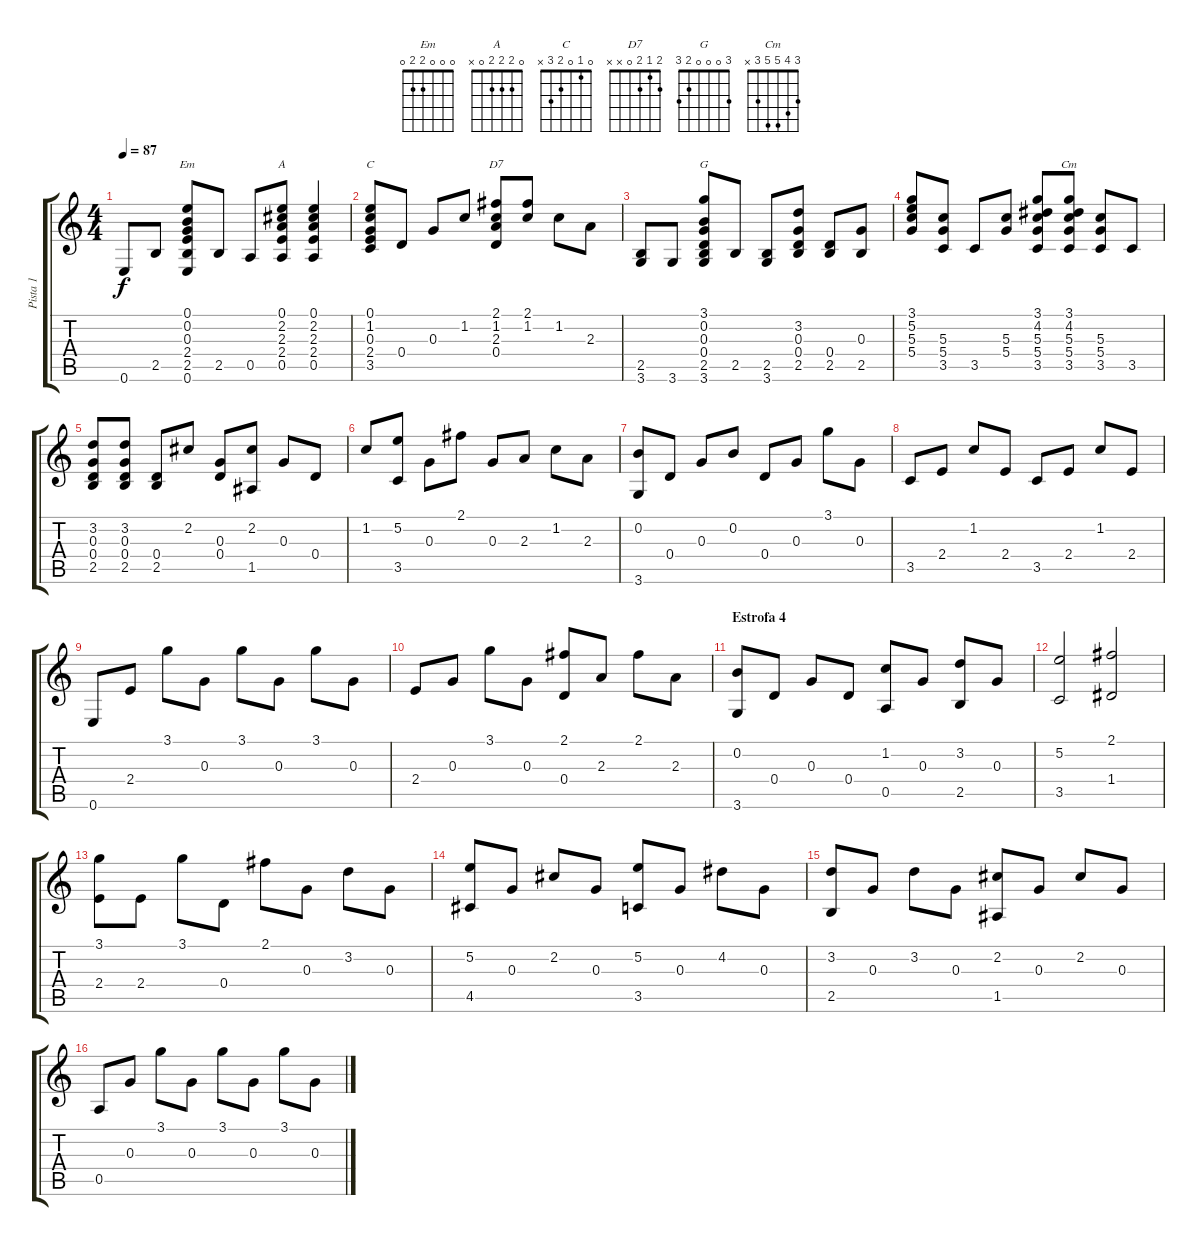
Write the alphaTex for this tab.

\track ("Pista 1" "Pista 1") {instrument acousticguitarnylon}
\staff {score tabs}
\tuning (E4 B3 G3 D3 A2 E2) {hide}
\chord ("Em" 0 0 0 2 2 0)
\chord ("A" 0 2 2 2 0 x)
\chord ("C" 0 1 0 2 3 x)
\chord ("D7" 2 1 2 0 x x)
\chord ("G" 3 0 0 0 2 3)
\chord ("Cm" 3 4 5 5 3 x)
\ts (4 4)
\tempo 87
\clef g2
\ks c
0.6.8{dy f} 2.5.8 (0.1 0.2 0.3 2.4 2.5 0.6).8{ch "Em"} 2.5.8 0.5.8 (0.1 2.2 2.3 2.4 0.5).8{ch "A"} (0.1 2.2 2.3 2.4 0.5).4 |
(0.1 1.2 0.3 2.4 3.5).8{ch "C"} 0.4.8 0.3.8 1.2.8 (2.1 1.2 2.3 0.4).8{ch "D7"} (2.1 1.2).8 1.2.8 2.3.8 |
(2.5 3.6).8 3.6.8 (3.1 0.2 0.3 0.4 2.5 3.6).8{ch "G"} 2.5.8 (2.5 3.6).8 (3.2 0.3 0.4 2.5).8 (0.4 2.5).8 (0.3 2.5).8 |
(3.1 5.2 5.3 5.4).8 (5.3 5.4 3.5).8 3.5.8 (5.3 5.4).8 (3.1 4.2 5.3 5.4 3.5).8 (3.1 4.2 5.3 5.4 3.5).8{ch "Cm"} (5.3 5.4 3.5).8 3.5.8 |
(3.2 0.3 0.4 2.5).8 (3.2 0.3 0.4 2.5).8 (0.4 2.5).8 2.2.8 (0.3 0.4).8 (2.2 1.5).8 0.3.8 0.4.8 |
1.2.8 (5.2 3.5).8 0.3.8 2.1.8 0.3.8 2.3.8 1.2.8 2.3.8 |
(0.2 3.6).8 0.4.8 0.3.8 0.2.8 0.4.8 0.3.8 3.1.8 0.3.8 |
3.5.8 2.4.8 1.2.8 2.4.8 3.5.8 2.4.8 1.2.8 2.4.8 |
0.6.8 2.4.8 3.1.8 0.3.8 3.1.8 0.3.8 3.1.8 0.3.8 |
2.4.8 0.3.8 3.1.8 0.3.8 (2.1 0.4).8 2.3.8 2.1.8 2.3.8 |
\section ("" "Estrofa 4")
(0.2 3.6).8 0.4.8 0.3.8 0.4.8 (1.2 0.5).8 0.3.8 (3.2 2.5).8 0.3.8 |
(5.2 3.5).2 (2.1 1.4).2 |
(3.1 2.4).8 2.4.8 3.1.8 0.4.8 2.1.8 0.3.8 3.2.8 0.3.8 |
(5.2 4.5).8 0.3.8 2.2.8 0.3.8 (5.2 3.5).8 0.3.8 4.2.8 0.3.8 |
(3.2 2.5).8 0.3.8 3.2.8 0.3.8 (2.2 1.5).8 0.3.8 2.2.8 0.3.8 |
0.5.8 0.3.8 3.1.8 0.3.8 3.1.8 0.3.8 3.1.8 0.3.8
